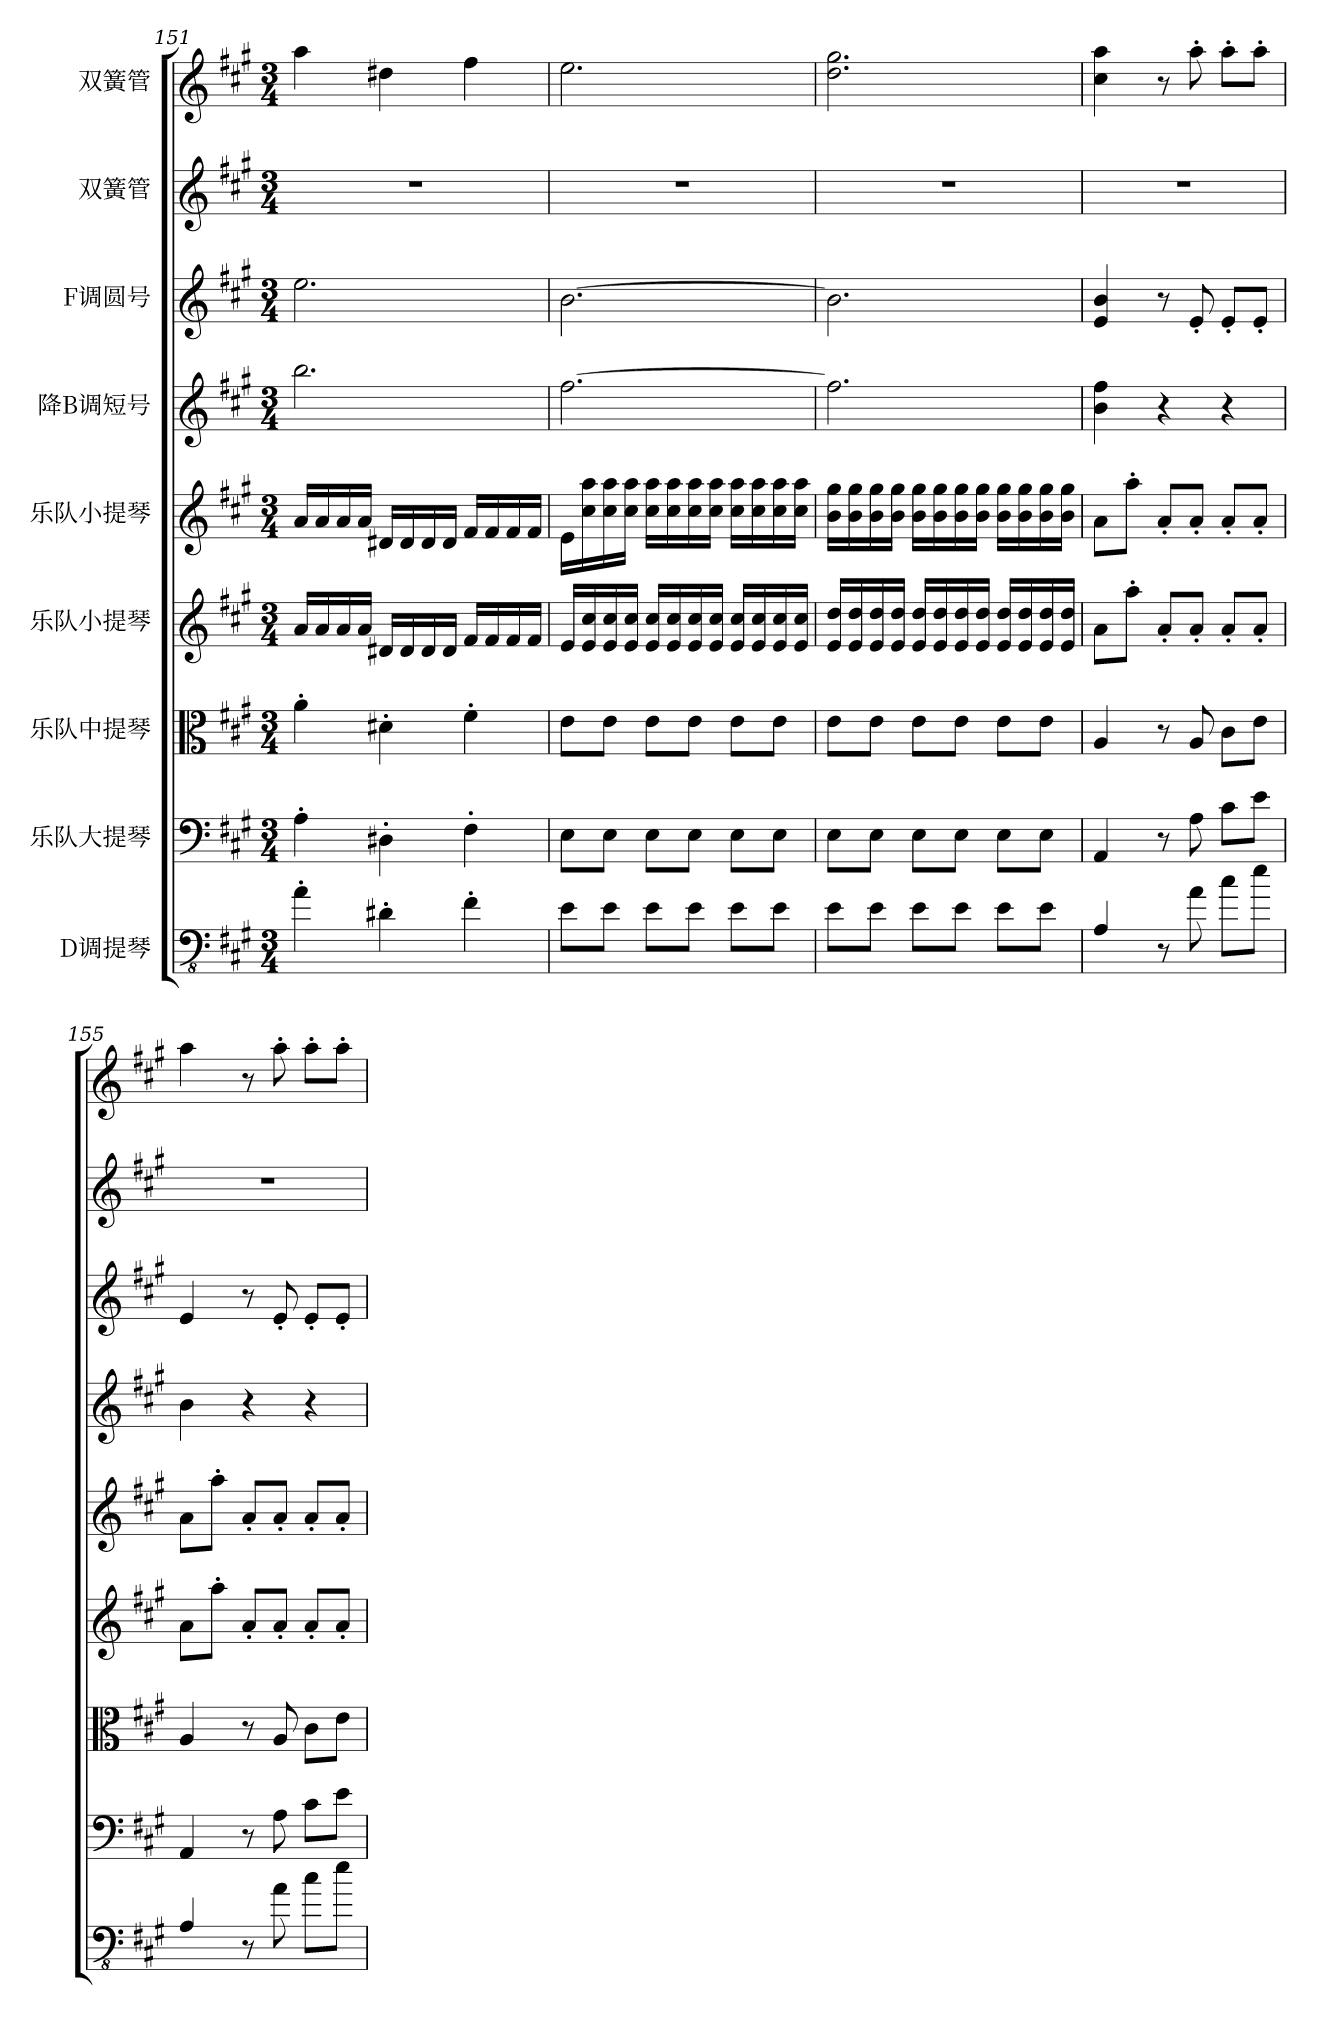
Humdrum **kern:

**kern	**kern	**kern	**kern	**kern	**kern	**kern	**kern	**kern
*part9	*part8	*part7	*part6	*part5	*part4	*part3	*part2	*part1
*staff9	*staff8	*staff7	*staff6	*staff5	*staff4	*staff3	*staff2	*staff1
*I"D调提琴	*I"乐队大提琴	*I"乐队中提琴	*I"乐队小提琴	*I"乐队小提琴	*I"降B调短号	*I"F调圆号	*I"双簧管	*I"双簧管
*clefFv4	*clefF4	*clefC3	*clefG2	*clefG2	*clefG2	*clefG2	*clefG2	*clefG2
*ITrd7c12	*	*	*	*	*ITrd1c2	*ITrd4c7	*	*
*k[f#c#g#]	*k[f#c#g#]	*k[f#c#g#]	*k[f#c#g#]	*k[f#c#g#]	*k[f#]	*k[f#c#]	*k[f#c#g#]	*k[f#c#g#]
*M3/4	*M3/4	*M3/4	*M3/4	*M3/4	*M3/4	*M3/4	*M3/4	*M3/4
=151	=151	=151	=151	=151	=151	=151	=151	=151
4AA'\	4A'\	4a'\	16a/LL	16a/LL	2.aa\	2.a\	2.r	4aa\
.	.	.	16a/	16a/	.	.	.	.
.	.	.	16a/	16a/	.	.	.	.
.	.	.	16a/JJ	16a/JJ	.	.	.	.
4DD#X'\	4D#X'\	4d#X'\	16d#X/LL	16d#X/LL	.	.	.	4dd#X\
.	.	.	16d#/	16d#/	.	.	.	.
.	.	.	16d#/	16d#/	.	.	.	.
.	.	.	16d#/JJ	16d#/JJ	.	.	.	.
4FF#'\	4F#'\	4f#'\	16f#/LL	16f#/LL	.	.	.	4ff#\
.	.	.	16f#/	16f#/	.	.	.	.
.	.	.	16f#/	16f#/	.	.	.	.
.	.	.	16f#/JJ	16f#/JJ	.	.	.	.
!!LO:PB:g=z
=152	=152	=152	=152	=152	=152	=152	=152	=152
8EE\L	8E\L	8e\L	16e/LL	16e\LL	[2.ee\	[2.e\	2.r	2.ee\
.	.	.	16e/ 16cc#/	16cc#\ 16aa\	.	.	.	.
8EE\J	8E\J	8e\J	16e/ 16cc#/	16cc#\ 16aa\	.	.	.	.
.	.	.	16e/ 16cc#/JJ	16cc#\ 16aa\JJ	.	.	.	.
8EE\L	8E\L	8e\L	16e/ 16cc#/LL	16cc#\ 16aa\LL	.	.	.	.
.	.	.	16e/ 16cc#/	16cc#\ 16aa\	.	.	.	.
8EE\J	8E\J	8e\J	16e/ 16cc#/	16cc#\ 16aa\	.	.	.	.
.	.	.	16e/ 16cc#/JJ	16cc#\ 16aa\JJ	.	.	.	.
8EE\L	8E\L	8e\L	16e/ 16cc#/LL	16cc#\ 16aa\LL	.	.	.	.
.	.	.	16e/ 16cc#/	16cc#\ 16aa\	.	.	.	.
8EE\J	8E\J	8e\J	16e/ 16cc#/	16cc#\ 16aa\	.	.	.	.
.	.	.	16e/ 16cc#/JJ	16cc#\ 16aa\JJ	.	.	.	.
=153	=153	=153	=153	=153	=153	=153	=153	=153
8EE\L	8E\L	8e\L	16e/ 16dd/LL	16b\ 16gg#\LL	2.ee\]	2.e\]	2.r	2.dd\ 2.gg#\
.	.	.	16e/ 16dd/	16b\ 16gg#\	.	.	.	.
8EE\J	8E\J	8e\J	16e/ 16dd/	16b\ 16gg#\	.	.	.	.
.	.	.	16e/ 16dd/JJ	16b\ 16gg#\JJ	.	.	.	.
8EE\L	8E\L	8e\L	16e/ 16dd/LL	16b\ 16gg#\LL	.	.	.	.
.	.	.	16e/ 16dd/	16b\ 16gg#\	.	.	.	.
8EE\J	8E\J	8e\J	16e/ 16dd/	16b\ 16gg#\	.	.	.	.
.	.	.	16e/ 16dd/JJ	16b\ 16gg#\JJ	.	.	.	.
8EE\L	8E\L	8e\L	16e/ 16dd/LL	16b\ 16gg#\LL	.	.	.	.
.	.	.	16e/ 16dd/	16b\ 16gg#\	.	.	.	.
8EE\J	8E\J	8e\J	16e/ 16dd/	16b\ 16gg#\	.	.	.	.
.	.	.	16e/ 16dd/JJ	16b\ 16gg#\JJ	.	.	.	.
=154	=154	=154	=154	=154	=154	=154	=154	=154
4AAA/	4AA/	4A/	8a\L	8a\L	4a\ 4ee\	4A/ 4e/	2.r	4cc#\ 4aa\
.	.	.	8aa'\J	8aa'\J	.	.	.	.
8r	8r	8r	8a'/L	8a'/L	4r	8r	.	8r
8AA\	8A\	8A/	8a'/J	8a'/J	.	8A'/	.	8aa'\
8C#\L	8c#\L	8c#\L	8a'/L	8a'/L	4r	8A'/L	.	8aa'\L
8E\J	8e\J	8e\J	8a'/J	8a'/J	.	8A'/J	.	8aa'\J
!!LO:PB:g=z
=155	=155	=155	=155	=155	=155	=155	=155	=155
4AAA/	4AA/	4A/	8a\L	8a\L	4a\	4A/	2.r	4aa\
.	.	.	8aa'\J	8aa'\J	.	.	.	.
8r	8r	8r	8a'/L	8a'/L	4r	8r	.	8r
8AA\	8A\	8A/	8a'/J	8a'/J	.	8A'/	.	8aa'\
8C#\L	8c#\L	8c#\L	8a'/L	8a'/L	4r	8A'/L	.	8aa'\L
8E\J	8e\J	8e\J	8a'/J	8a'/J	.	8A'/J	.	8aa'\J
=	=	=	=	=	=	=	=	=
*-	*-	*-	*-	*-	*-	*-	*-	*-
